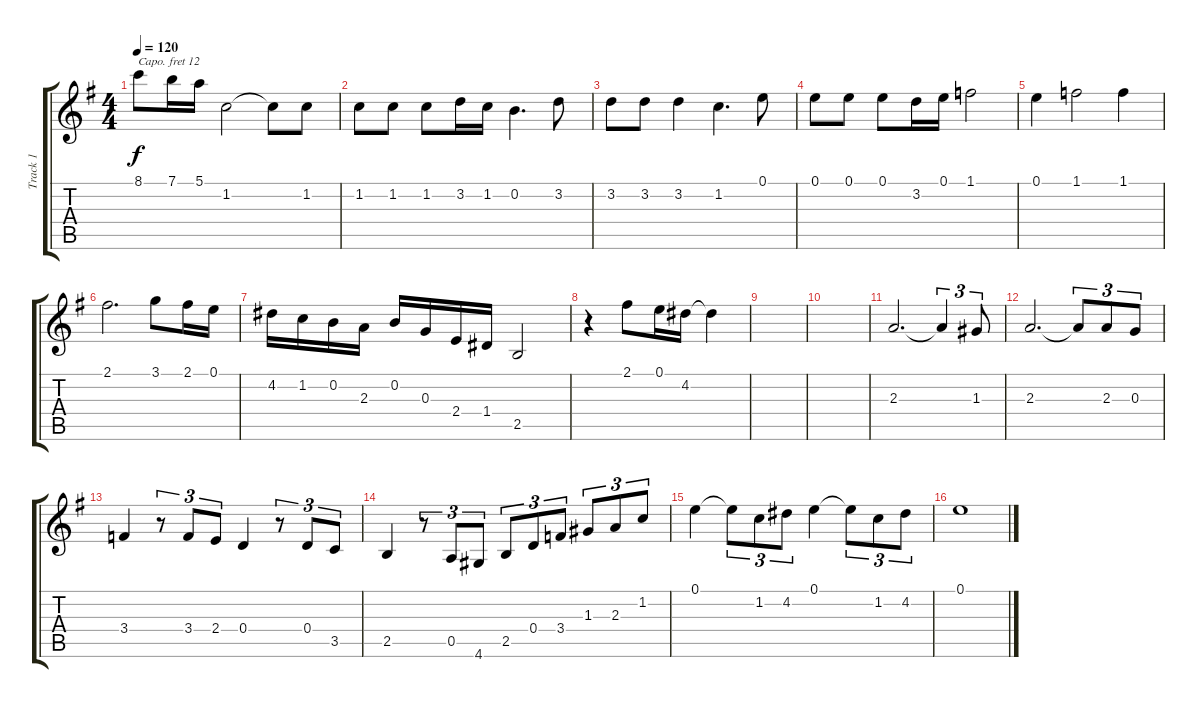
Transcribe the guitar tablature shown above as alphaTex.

\track ("Track 1" "Track 1") {instrument acousticgrandpiano}
\staff {score tabs}
\capo 12
\tuning (E4 B3 G3 D3 A2 E2) {hide}
\ts (4 4)
\tempo 120
\clef g2
\ks eminor
8.1.8{dy f} 7.1.16 5.1.16 1.2.2 1.2{t}.8 1.2.8 |
1.2.8 1.2.8 1.2.8 3.2.16 1.2.16 0.2.4{d} 3.2.8 |
3.2.8 3.2.8 3.2.4 1.2.4{d} 0.1.8 |
0.1.8 0.1.8 0.1.8 3.2.16 0.1.16 1.1.2 |
0.1.4 1.1.2 1.1.4 |
2.1.2{d} 3.1.8 2.1.16 0.1.16 |
4.2.16 1.2.16 0.2.16 2.3.16 0.2.16 0.3.16 2.4.16 1.4.16 2.5.2 |
r.4 2.1.8 0.1.16 4.2.16 4.2{t}.4 |
|
|
2.3.2{d} 2.3{t}.4{tu (3 2)} 1.3.8{tu (3 2)} |
2.3.2{d} 2.3{t}.8{tu (3 2)} 2.3.8{tu (3 2)} 0.3.8{tu (3 2)} |
3.4.4 r.8{tu (3 2)} 3.4.8{tu (3 2)} 2.4.8{tu (3 2)} 0.4.4 r.8{tu (3 2)} 0.4.8{tu (3 2)} 3.5.8{tu (3 2)} |
2.5.4 r.8{tu (3 2)} 0.5.8{tu (3 2)} 4.6.8{tu (3 2)} 2.5.8{tu (3 2)} 0.4.8{tu (3 2)} 3.4.8{tu (3 2)} 1.3.8{tu (3 2)} 2.3.8{tu (3 2)} 1.2.8{tu (3 2)} |
0.1.4 0.1{t}.8{tu (3 2)} 1.2.8{tu (3 2)} 4.2.8{tu (3 2)} 0.1.4 0.1{t}.8{tu (3 2)} 1.2.8{tu (3 2)} 4.2.8{tu (3 2)} |
0.1.1
